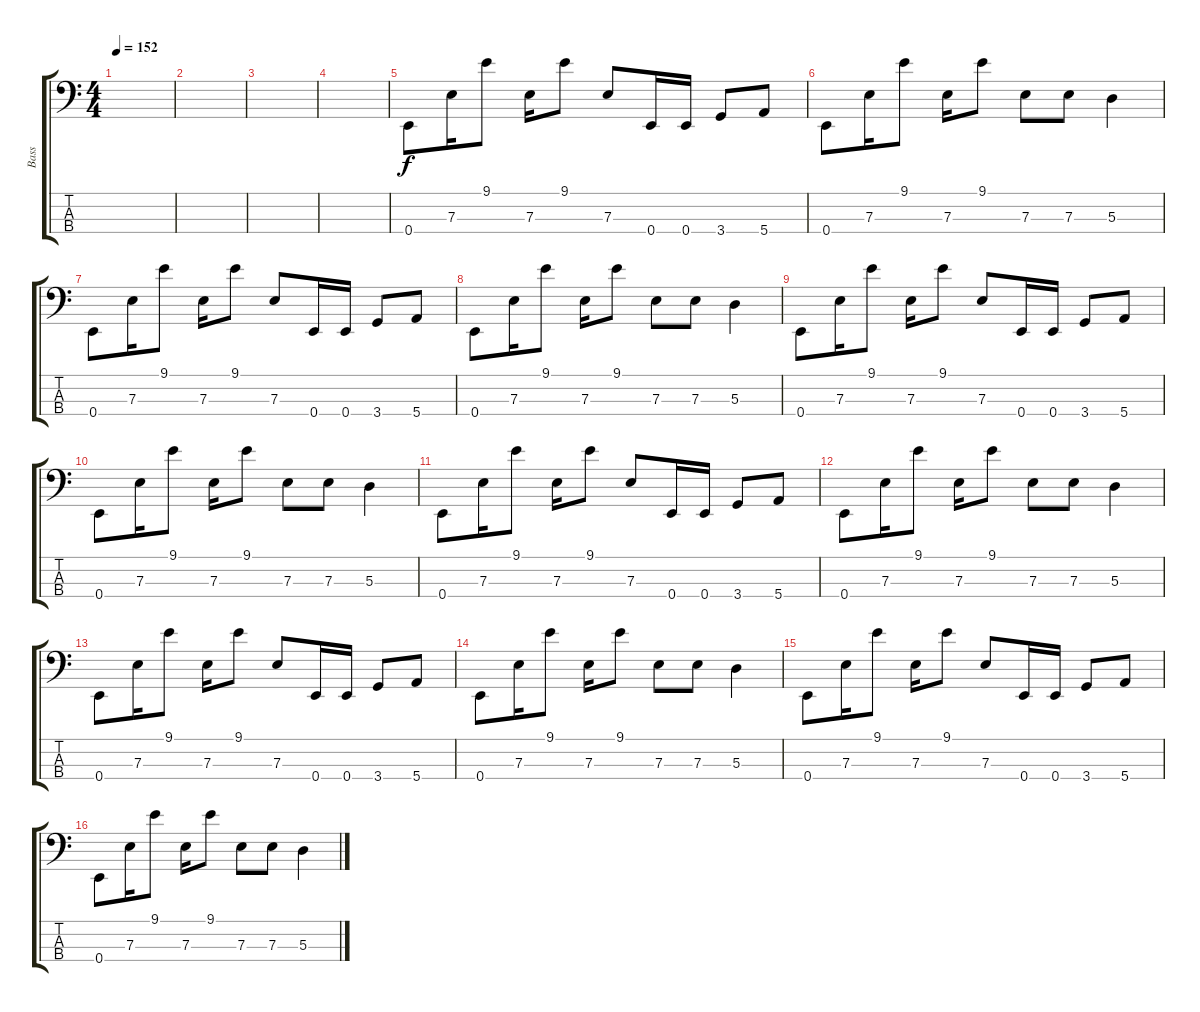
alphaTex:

\track ("Bass" "Bass") {instrument electricbasspick}
\staff {score tabs}
\tuning (G2 D2 A1 E1) {hide}
\ts (4 4)
\tempo 152
\clef f4
\ks c
|
|
|
|
0.4.8 7.3.16 9.1.8 7.3.16 9.1.8 7.3.8 0.4.16 0.4.16 3.4.8 5.4.8 |
0.4.8 7.3.16 9.1.8 7.3.16 9.1.8 7.3.8 7.3.8 5.3.4 |
0.4.8 7.3.16 9.1.8 7.3.16 9.1.8 7.3.8 0.4.16 0.4.16 3.4.8 5.4.8 |
0.4.8 7.3.16 9.1.8 7.3.16 9.1.8 7.3.8 7.3.8 5.3.4 |
0.4.8 7.3.16 9.1.8 7.3.16 9.1.8 7.3.8 0.4.16 0.4.16 3.4.8 5.4.8 |
0.4.8 7.3.16 9.1.8 7.3.16 9.1.8 7.3.8 7.3.8 5.3.4 |
0.4.8 7.3.16 9.1.8 7.3.16 9.1.8 7.3.8 0.4.16 0.4.16 3.4.8 5.4.8 |
0.4.8 7.3.16 9.1.8 7.3.16 9.1.8 7.3.8 7.3.8 5.3.4 |
0.4.8 7.3.16 9.1.8 7.3.16 9.1.8 7.3.8 0.4.16 0.4.16 3.4.8 5.4.8 |
0.4.8 7.3.16 9.1.8 7.3.16 9.1.8 7.3.8 7.3.8 5.3.4 |
0.4.8 7.3.16 9.1.8 7.3.16 9.1.8 7.3.8 0.4.16 0.4.16 3.4.8 5.4.8 |
0.4.8 7.3.16 9.1.8 7.3.16 9.1.8 7.3.8 7.3.8 5.3{ss}.4
